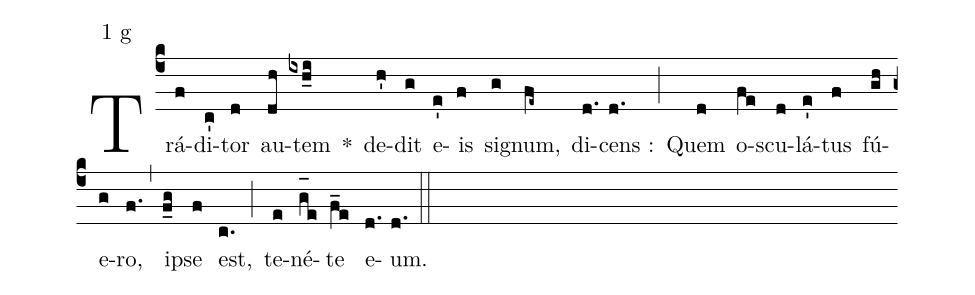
mode:1 g;
%%
(c4) Trá(f)di(c')tor(d) au(dh)tem(ixh_i) *() de(h')dit(g) e(e')is(f) si(g)gnum,(fe~) di(d.)cens :(d.) (;) Quem(d) o(fe)scu(d)lá(e')tus(f) fú(gh)e(g)ro,(f.) (,) i(f_g)pse(f) est,(c.) (;) te(e)né(g_[oh:h]e)te(f_e) e(d.)um.(d.) (::)
